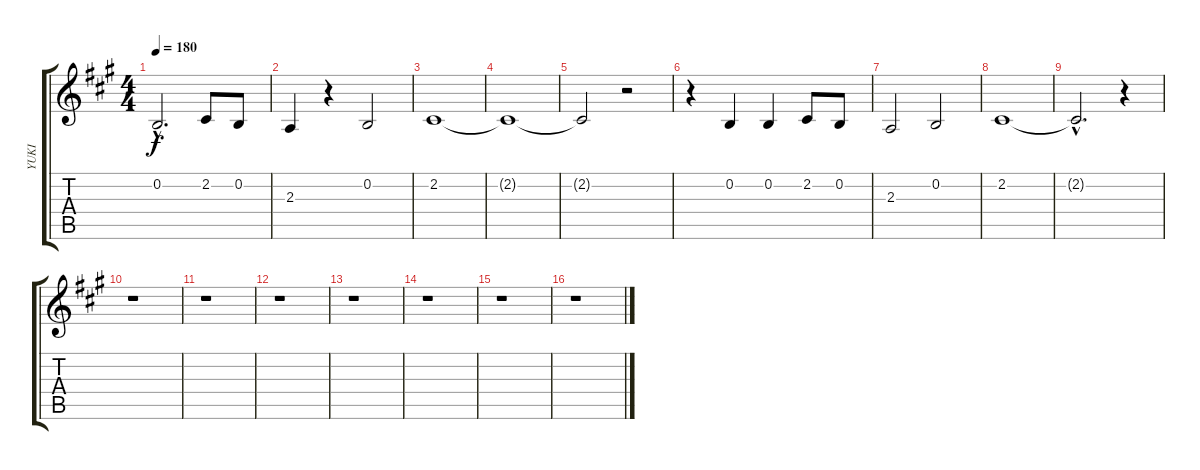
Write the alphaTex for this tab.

\track ("YUKI" "YUKI") {instrument sopranosax}
\staff {score tabs}
\tuning (E4 B3 G3 D3 A2 E2) {hide}
\ts (4 4)
\tempo 180
\clef g2
\ks a
0.2{hac}.2{d dy f} 2.2.8 0.2.8 |
2.3.4 r.4 0.2.2 |
2.2.1 |
2.2{t}.1 |
2.2{t}.2 r.2 |
r.4 0.2.4 0.2.4 2.2.8 0.2.8 |
2.3.2 0.2.2 |
2.2.1 |
2.2{hac t}.2{d} r.4 |
r.1 |
r.1 |
r.1 |
r.1 |
r.1 |
r.1 |
r.1
